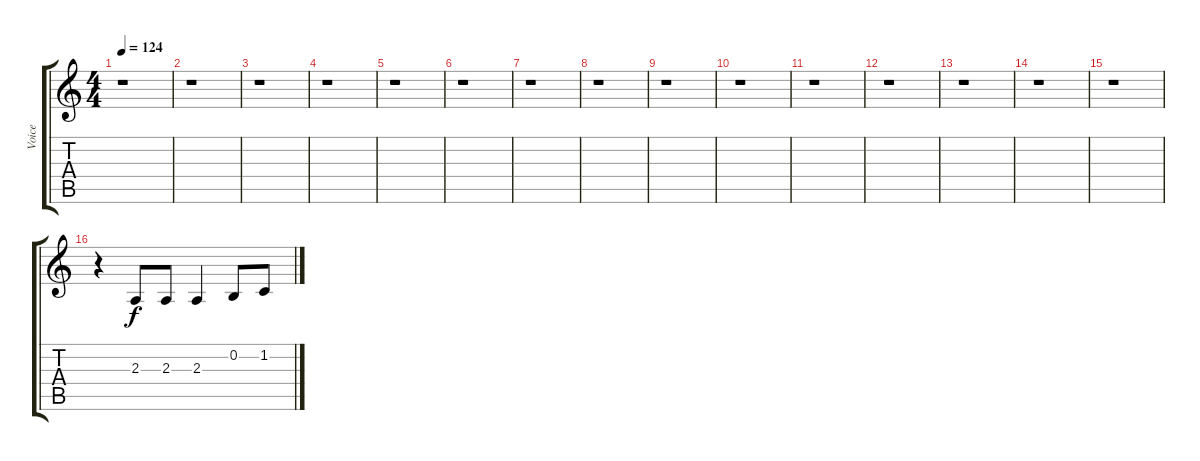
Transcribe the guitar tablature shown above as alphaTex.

\track ("Voice" "Voice") {instrument tangoaccordion}
\staff {score tabs}
\tuning (E4 B3 G3 D3 A2 E2) {hide}
\ts (4 4)
\tempo 124
\clef g2
\ks c
r.1{dy f} |
r.1 |
r.1 |
r.1 |
r.1 |
r.1 |
r.1 |
r.1 |
r.1 |
r.1 |
r.1 |
r.1 |
r.1 |
r.1 |
r.1 |
r.4 2.3.8 2.3.8 2.3.4 0.2.8 1.2.8
